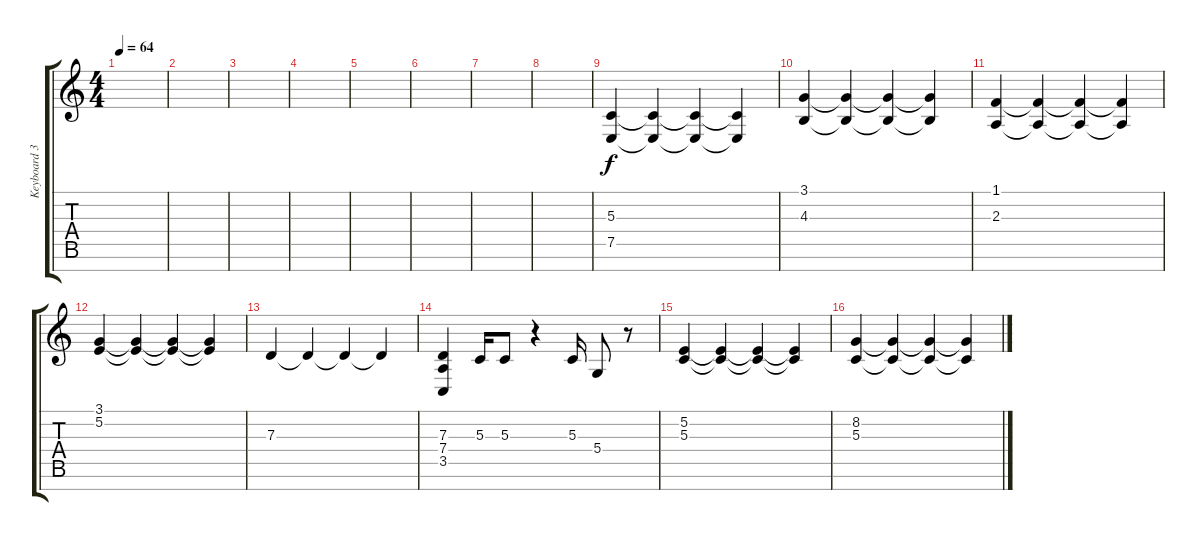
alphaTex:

\track ("Keyboard 3" "Keyboard 3") {instrument pad1newage}
\staff {score tabs}
\tuning (E4 B3 G3 D3 A2 E2 B1) {hide}
\ts (4 4)
\tempo 64
\clef g2
\ks c
|
|
|
|
|
|
|
|
(5.3 7.5).4 (5.3{t} 7.5{t}).4 (5.3{t} 7.5{t}).4 (5.3{t} 7.5{t}).4 |
(3.1 4.3).4 (3.1{t} 4.3{t}).4 (3.1{t} 4.3{t}).4 (3.1{t} 4.3{t}).4 |
(1.1 2.3).4 (1.1{t} 2.3{t}).4 (1.1{t} 2.3{t}).4 (1.1{t} 2.3{t}).4 |
(3.1 5.2).4 (3.1{t} 5.2{t}).4 (3.1{t} 5.2{t}).4 (3.1{t} 5.2{t}).4 |
7.3.4 7.3{t}.4 7.3{t}.4 7.3{t}.4 |
(7.3 7.4 3.5).4 5.3.16 5.3.8 r.4 5.3.16 5.4.8 r.8 |
(5.2 5.3).4 (5.2{t} 5.3{t}).4 (5.2{t} 5.3{t}).4 (5.2{t} 5.3{t}).4 |
(8.2 5.3).4 (8.2{t} 5.3{t}).4 (8.2{t} 5.3{t}).4 (8.2{t} 5.3{t}).4
